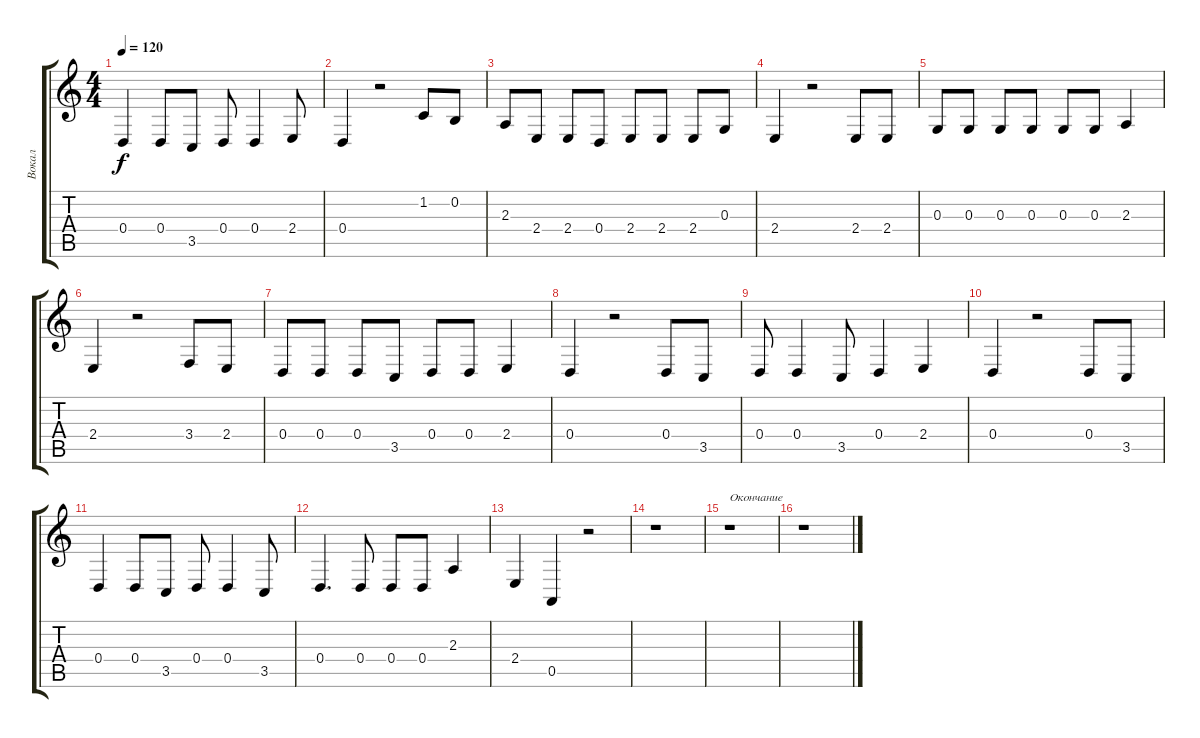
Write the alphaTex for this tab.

\track ("Вокал" "Вокал") {instrument oboe}
\staff {score tabs}
\tuning (E4 B3 G3 D3 A2 E2) {hide}
\ts (4 4)
\tempo 120
\clef g2
\ks c
0.4.4{dy f} 0.4.8 3.5.8 0.4.8 0.4.4 2.4.8 |
0.4.4 r.2 1.2.8 0.2.8 |
2.3.8 2.4.8 2.4.8 0.4.8 2.4.8 2.4.8 2.4.8 0.3.8 |
2.4.4 r.2 2.4.8 2.4.8 |
0.3.8 0.3.8 0.3.8 0.3.8 0.3.8 0.3.8 2.3.4 |
2.4.4 r.2 3.4.8 2.4.8 |
0.4.8 0.4.8 0.4.8 3.5.8 0.4.8 0.4.8 2.4.4 |
0.4.4 r.2 0.4.8 3.5.8 |
0.4.8 0.4.4 3.5.8 0.4.4 2.4.4 |
0.4.4 r.2 0.4.8 3.5.8 |
0.4.4 0.4.8 3.5.8 0.4.8 0.4.4 3.5.8 |
0.4.4{d} 0.4.8 0.4.8 0.4.8 2.3.4 |
2.4.4 0.5.4 r.2 |
r.1 |
r.1{txt "Окончание"} |
r.1
